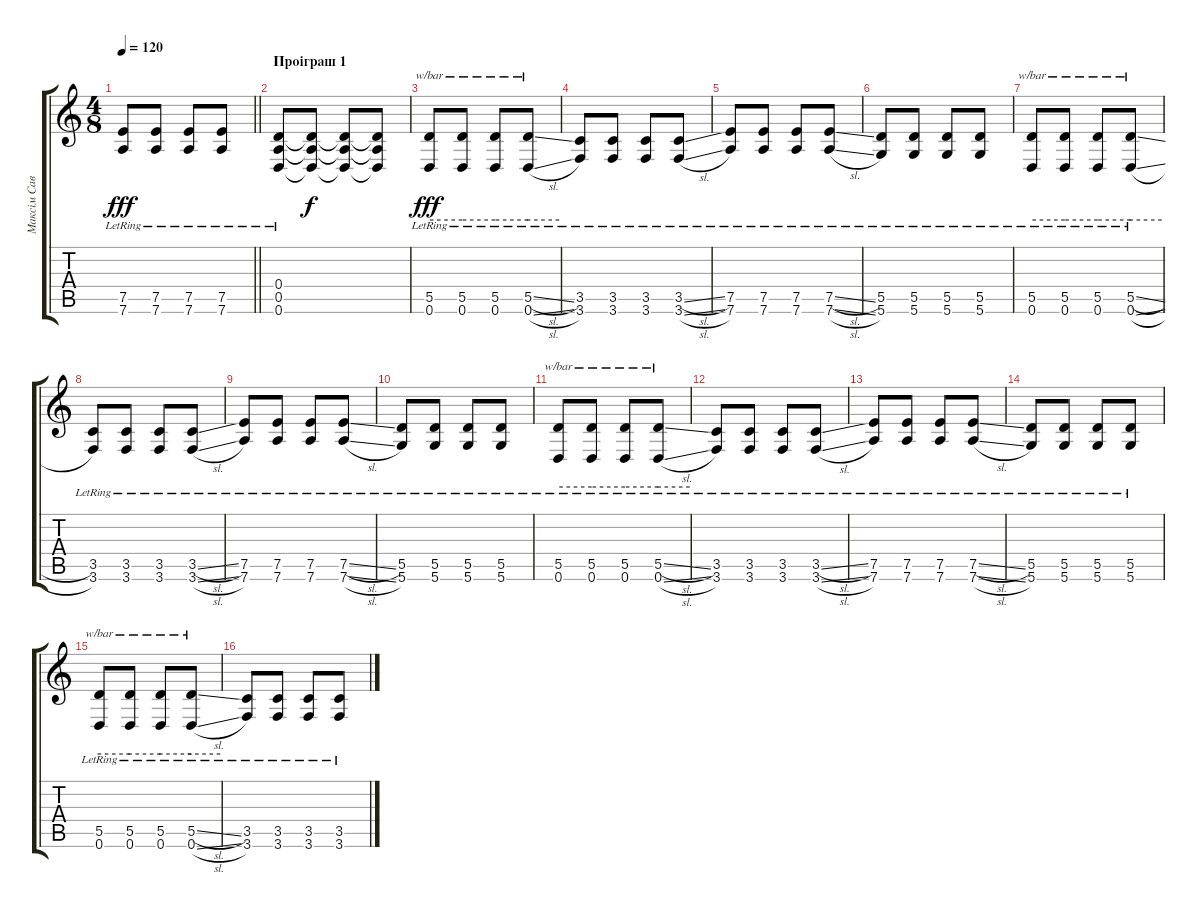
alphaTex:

\track ("Максім Савчук - Guitar 1" "Максім Сав") {instrument electricguitarclean}
\staff {score tabs}
\tuning (E4 B3 G3 D3 A2 D2) {hide}
\ts (4 8)
\tempo 120
\clef g2
\barLineRight lightlight
\ks c
(7.5{lr} 7.6{lr}).8{dy fff} (7.5{lr} 7.6{lr}).8 (7.5{lr} 7.6{lr}).8 (7.5{lr} 7.6{lr}).8 |
\section ("" "Проіграш 1")
(0.4 0.5{lr} 0.6{lr}).8{instrument distortionguitar} (0.4{t} 0.5{t} 0.6{t}).8{dy f} (0.4{t} 0.5{t} 0.6{t}).8 (0.4{t} 0.5{t} 0.6{t}).8 |
(5.5{lr} 0.6{lr}).8{tbe (hold default 0 0 60 0) dy fff} (5.5{lr} 0.6{lr}).8{tbe (hold default 0 0 60 0)} (5.5{lr} 0.6{lr}).8{tbe (hold default 0 0 60 0)} (5.5{sl lr} 0.6{sl lr}).8{tbe (hold default 0 0 60 0)} |
(3.5{lr} 3.6{lr}).8 (3.5{lr} 3.6{lr}).8 (3.5{lr} 3.6{lr}).8 (3.5{sl lr} 3.6{sl lr}).8 |
(7.5{lr} 7.6{lr}).8 (7.5{lr} 7.6{lr}).8 (7.5{lr} 7.6{lr}).8 (7.5{sl lr} 7.6{sl lr}).8 |
(5.5{lr} 5.6{lr}).8 (5.5{lr} 5.6{lr}).8 (5.5{lr} 5.6{lr}).8 (5.5{lr} 5.6{lr}).8 |
(5.5{lr} 0.6{lr}).8{tbe (hold default 0 0 60 0)} (5.5{lr} 0.6{lr}).8{tbe (hold default 0 0 60 0)} (5.5{lr} 0.6{lr}).8{tbe (hold default 0 0 60 0)} (5.5{sl lr} 0.6{sl lr}).8{tbe (hold default 0 0 60 0)} |
(3.5{lr} 3.6{lr}).8 (3.5{lr} 3.6{lr}).8 (3.5{lr} 3.6{lr}).8 (3.5{sl lr} 3.6{sl lr}).8 |
(7.5{lr} 7.6{lr}).8 (7.5{lr} 7.6{lr}).8 (7.5{lr} 7.6{lr}).8 (7.5{sl lr} 7.6{sl lr}).8 |
(5.5{lr} 5.6{lr}).8 (5.5{lr} 5.6{lr}).8 (5.5{lr} 5.6{lr}).8 (5.5{lr} 5.6{lr}).8 |
(5.5{lr} 0.6{lr}).8{tbe (hold default 0 0 60 0)} (5.5{lr} 0.6{lr}).8{tbe (hold default 0 0 60 0)} (5.5{lr} 0.6{lr}).8{tbe (hold default 0 0 60 0)} (5.5{sl lr} 0.6{sl lr}).8{tbe (hold default 0 0 60 0)} |
(3.5{lr} 3.6{lr}).8 (3.5{lr} 3.6{lr}).8 (3.5{lr} 3.6{lr}).8 (3.5{sl lr} 3.6{sl lr}).8 |
(7.5{lr} 7.6{lr}).8 (7.5{lr} 7.6{lr}).8 (7.5{lr} 7.6{lr}).8 (7.5{sl lr} 7.6{sl lr}).8 |
(5.5{lr} 5.6{lr}).8 (5.5{lr} 5.6{lr}).8 (5.5{lr} 5.6{lr}).8 (5.5{lr} 5.6{lr}).8 |
(5.5{lr} 0.6{lr}).8{tbe (hold default 0 0 60 0)} (5.5{lr} 0.6{lr}).8{tbe (hold default 0 0 60 0)} (5.5{lr} 0.6{lr}).8{tbe (hold default 0 0 60 0)} (5.5{sl lr} 0.6{sl lr}).8{tbe (hold default 0 0 60 0)} |
(3.5{lr} 3.6{lr}).8 (3.5{lr} 3.6{lr}).8 (3.5{lr} 3.6{lr}).8 (3.5{sl lr} 3.6{sl lr}).8
